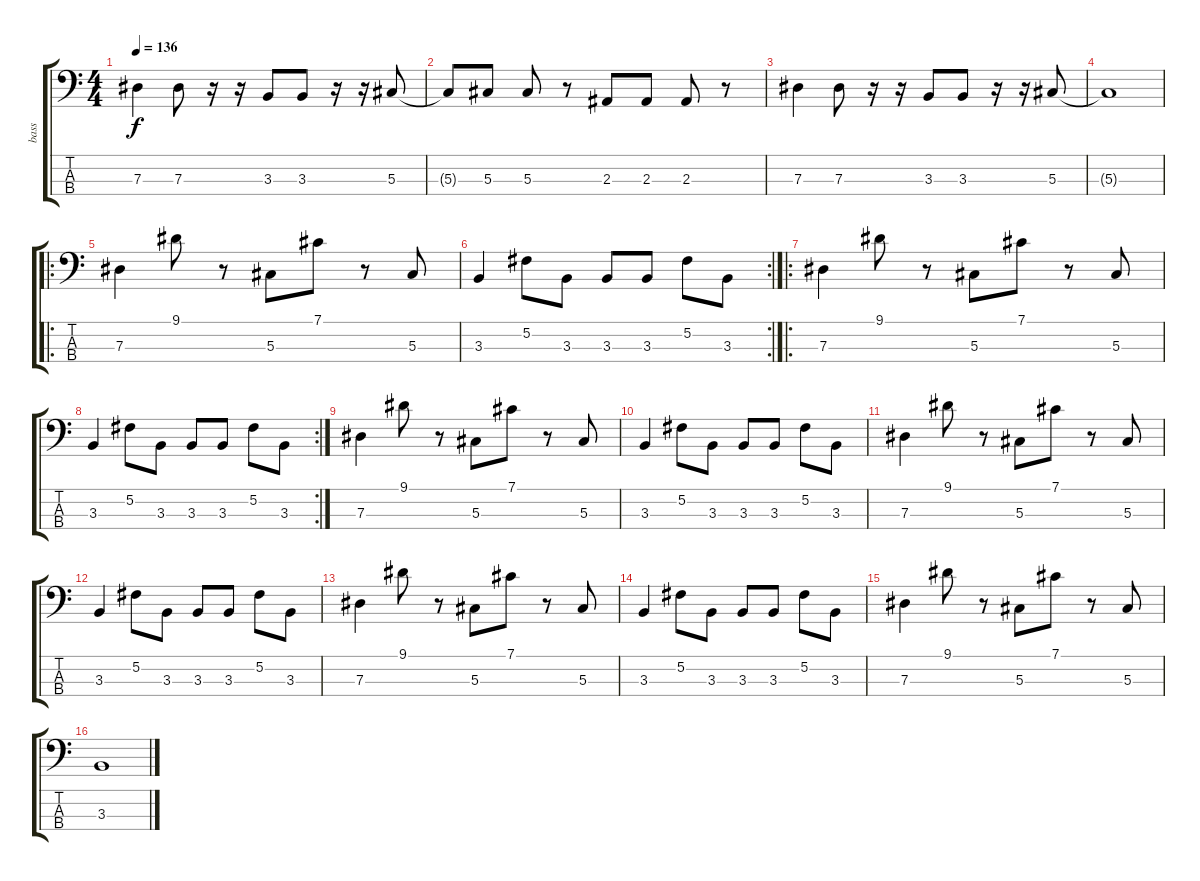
\track ("bass" "bass") {instrument electricbassfinger}
\staff {score tabs}
\tuning (Gb2 Db2 Ab1 Eb1) {hide}
\ts (4 4)
\tempo 136
\clef f4
\ks c
7.3.4{dy f} 7.3.8 r.16 r.16 3.3.8 3.3.8 r.16 r.16 5.3.8 |
5.3{t}.8 5.3.8 5.3.8 r.8 2.3.8 2.3.8 2.3.8 r.8 |
7.3.4 7.3.8 r.16 r.16 3.3.8 3.3.8 r.16 r.16 5.3.8 |
5.3{t}.1 |
\ro
7.3.4 9.1.8 r.8 5.3.8 7.1.8 r.8 5.3.8 |
\rc 2
3.3.4 5.2.8 3.3.8 3.3.8 3.3.8 5.2.8 3.3.8 |
\ro
7.3.4 9.1.8 r.8 5.3.8 7.1.8 r.8 5.3.8 |
\rc 2
3.3.4 5.2.8 3.3.8 3.3.8 3.3.8 5.2.8 3.3.8 |
7.3.4 9.1.8 r.8 5.3.8 7.1.8 r.8 5.3.8 |
3.3.4 5.2.8 3.3.8 3.3.8 3.3.8 5.2.8 3.3.8 |
7.3.4 9.1.8 r.8 5.3.8 7.1.8 r.8 5.3.8 |
3.3.4 5.2.8 3.3.8 3.3.8 3.3.8 5.2.8 3.3.8 |
7.3.4 9.1.8 r.8 5.3.8 7.1.8 r.8 5.3.8 |
3.3.4 5.2.8 3.3.8 3.3.8 3.3.8 5.2.8 3.3.8 |
7.3.4 9.1.8 r.8 5.3.8 7.1.8 r.8 5.3.8 |
3.3.1
